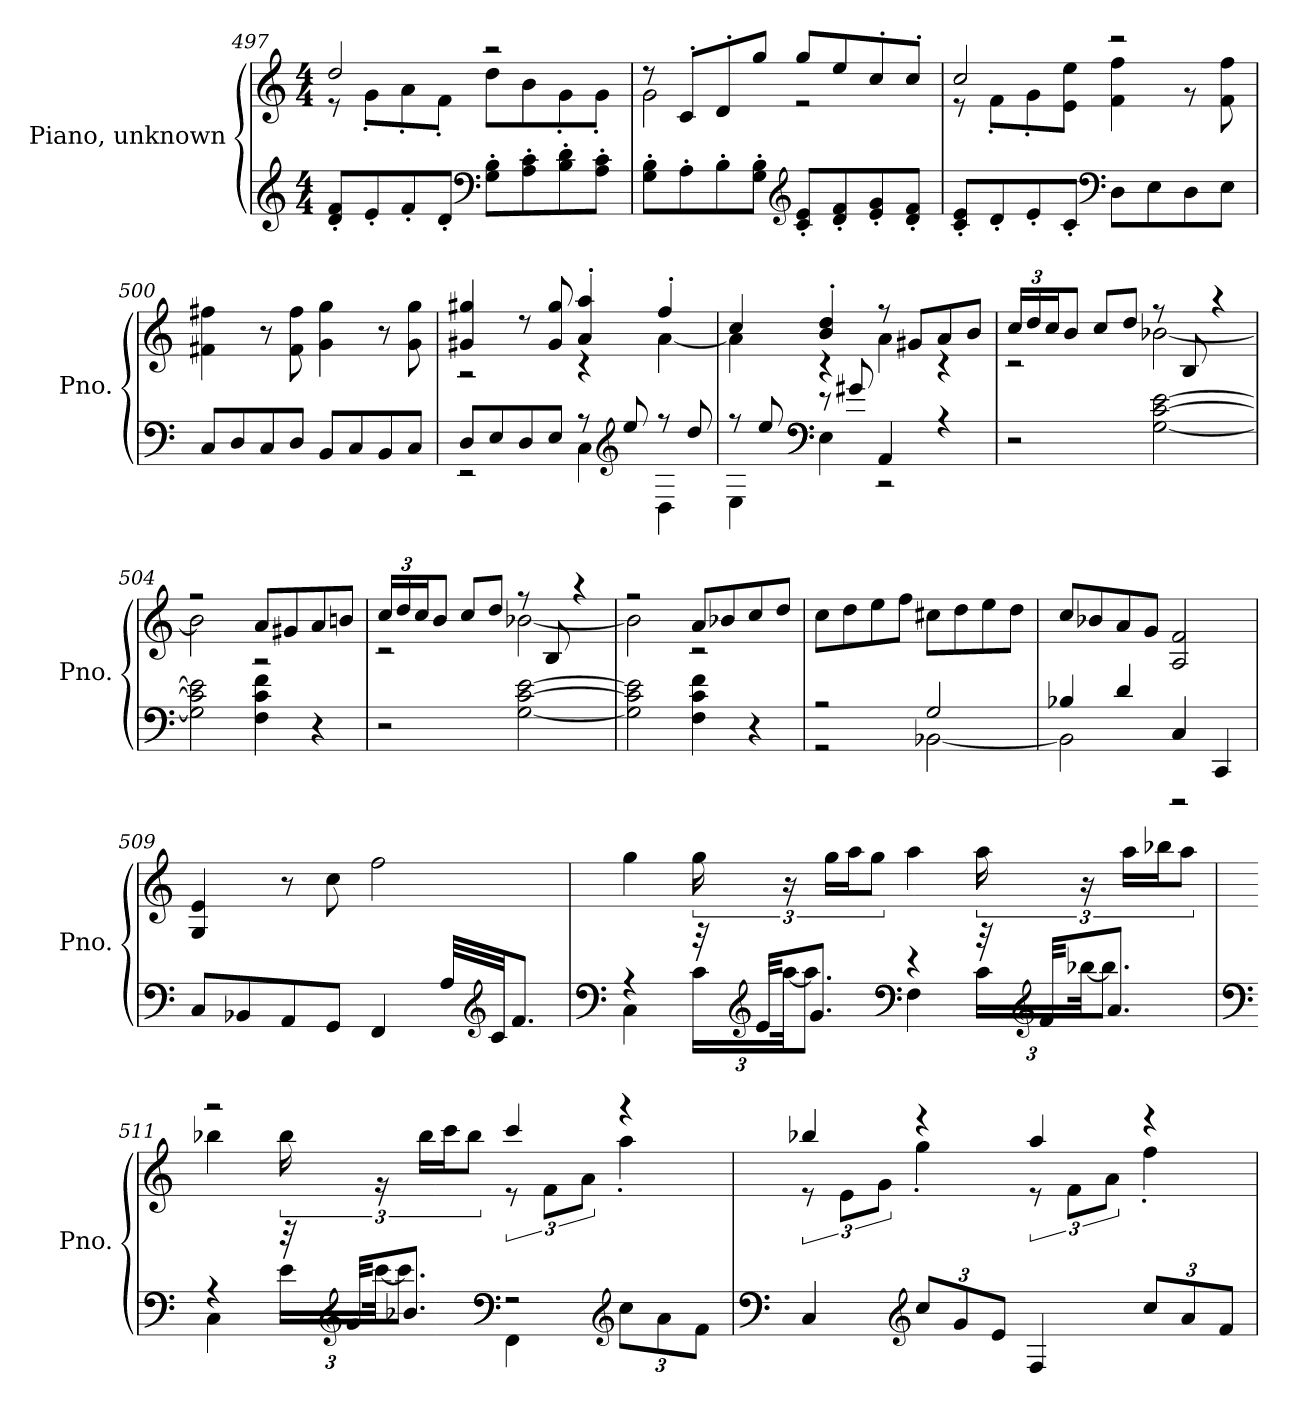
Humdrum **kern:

**kern	**kern
*part1	*part1
*staff2	*staff1
*I"Piano, unknown	*
*I'Pno.	*
*clefG2	*clefG2
*k[]	*k[]
*M4/4	*M4/4
=497	=497
*	*^
8d/' 8f/'L	2dd/	8r
8e'/	.	8g'\L
8f'/	.	8a'\
8d'/J	.	8f'\J
*clefF4	*	*
8G\' 8B\'L	2r	8dd\L
8A\' 8c\'	.	8b\
8B\' 8d\'	.	8g'\
8A\' 8c\'J	.	8g'\J
=498	=498	=498
8G\' 8B\'L	8r	2g\
8A'\	8c'/L	.
8B'\	8d'/	.
8G\' 8B\'J	8gg/J	.
*clefG2	*	*
8c/' 8e/'L	8gg/L	2r
8d/' 8f/'	8ee/	.
8e/' 8g/'	8cc'/	.
8d/' 8f/'J	8cc'/J	.
!!LO:LB:g=z	!!
=499	=499	=499
8c/' 8e/'L	2cc/	8r
8d'/	.	8f'\L
8e'/	.	8g'\
8c'/J	.	8e\ 8ee\J
*clefF4	*	*
8D\L	2r	4f\ 4ff\
8E\	.	.
8D\	.	8r
8E\J	.	8f\ 8ff\
*	*v	*v
=500	=500
8C/L	4f#X\ 4ff#X\
8D/	.
8C/	8r
8D/J	8f#\ 8ff#\
8BB/L	4g\ 4gg\
8C/	.
8BB/	8r
8C/J	8g\ 8gg\
=501	=501
*^	*^
8D/L	2r	4g#X/ 4gg#X/	2r
8E/	.	.	.
8D/	.	8r	.
8E/J	.	8g#/ 8gg#/	.
8r	4C\	4a/' 4aa/'	4r
*clefG2	*	*	*
8ee/	.	.	.
8r	4D\	4ff'/	[4a\
8dd/	.	.	.
=502	=502	=502	=502
8r	4E\	4cc/	4a\]
8ee/	.	.	.
*clefF4	*	*	*
8r	4E\	4b/' 4dd/'	4r
8g#X/	.	.	.
4AA/	2r	8r	4a\
.	.	8g#X/L	.
4r	.	8a/	4r
.	.	8b/J	.
*v	*v	*	*
!!LO:LB:g=z	!!
=503	=503	=503
*	*Xbrackettup	*
2r	24cc/LL	2r
.	24dd/	.
.	24cc/J	.
.	8b/J	.
.	8cc/L	.
.	8dd/J	.
[2G\ [2c\ [2e\	8r	[2b-X\
.	8B/	.
.	4r	.
=504	=504	=504
2G\] 2c\] 2e\]	2r	2b-\]
4F\ 4c\ 4f\	8a/L	2r
.	8g#X/	.
4r	8a/	.
.	8bn/J	.
=505	=505	=505
2r	24cc/LL	2r
.	24dd/	.
.	24cc/J	.
.	8b/J	.
.	8cc/L	.
.	8dd/J	.
[2G\ [2c\ [2e\	8r	[2b-X\
.	8B/	.
.	4r	.
=506	=506	=506
2G\] 2c\] 2e\]	2r	2b-\]
4F\ 4c\ 4f\	8a/L	2r
.	8b-X/	.
4r	8cc/	.
.	8dd/J	.
*	*v	*v
=507	=507
*^	*
2r	2r	8cc\L
.	.	8dd\
.	.	8ee\
.	.	8ff\J
2G/	[2BB-X\	8cc#X\L
.	.	8dd\
.	.	8ee\
.	.	8dd\J
!!LO:PB:g=z
=508	=508	=508
4B-X/	2BB-\]	8cc/L
.	.	8b-X/
4d/	.	8a/
.	.	8g/J
4C/	2r	2A/ 2f/
4CC/	.	.
*v	*v	*
=509	=509
8C/L	4G/ 4e/
8BB-X/	.
8AA/	8r
8GG/J	8cc\
4FF/	2ff\
32A/LLL	.
*clefG2	*
32c/JJ	.
8.f/J	.
=510	=510
*clefF4	*
*^	*
4r	4C\	4gg\
*	*Xbrackettup	*brackettup
32r	24c\LL	24gg\
*clefG2	*	*
32e/KKL	.	.
.	[48aa\JK	24r
8.g/J	8.aa\J]	.
.	.	24gg\LL
*	*	*Xbrackettup
.	.	24aa\J
.	.	12gg\J
*clefF4	*	*
4r	4F\	4aa\
*	*	*brackettup
32r	24c\LL	24aa\
*clefG2	*	*
32f/KKL	.	.
.	[48bb-X\JK	24r
8.a/J	8.bb-\J]	.
.	.	24aa\LL
*	*	*Xbrackettup
.	.	24bb-X\J
.	.	12aa\J
!!LO:LB:g=z
=511	=511	=511
*clefF4	*	*
*	*	*^
4r	4C\	2r	4bb-X\
*	*	*	*brackettup
32r	24e\LL	.	24bb-\
*clefG2	*	*	*
32g/KKL	.	.	.
.	[48ccc\JK	.	24r
8.b-X/J	8.ccc\J]	.	.
.	.	.	24bb-\LL
*	*	*	*Xbrackettup
.	.	.	24ccc\J
.	.	.	12bb-\J
*clefF4	*	*	*
*	*	*	*brackettup
2r	4FF\	4ccc/	12r
.	.	.	12f\L
.	.	.	12a\J
*clefG2	*	*	*
.	12cc\L	4r	4aa'\
.	12a\	.	.
.	12f\J	.	.
*v	*v	*	*
=512	=512	=512
*clefF4	*	*
4C/	4bb-X/	12r
.	.	12e\L
.	.	12g\J
*clefG2	*	*
12cc/L	4r	4gg'\
12g/	.	.
12e/J	.	.
4F/	4aa/	12r
.	.	12f\L
.	.	12a\J
12cc/L	4r	4ff'\
12a/	.	.
12f/J	.	.
*	*v	*v
=	=
*-	*-
